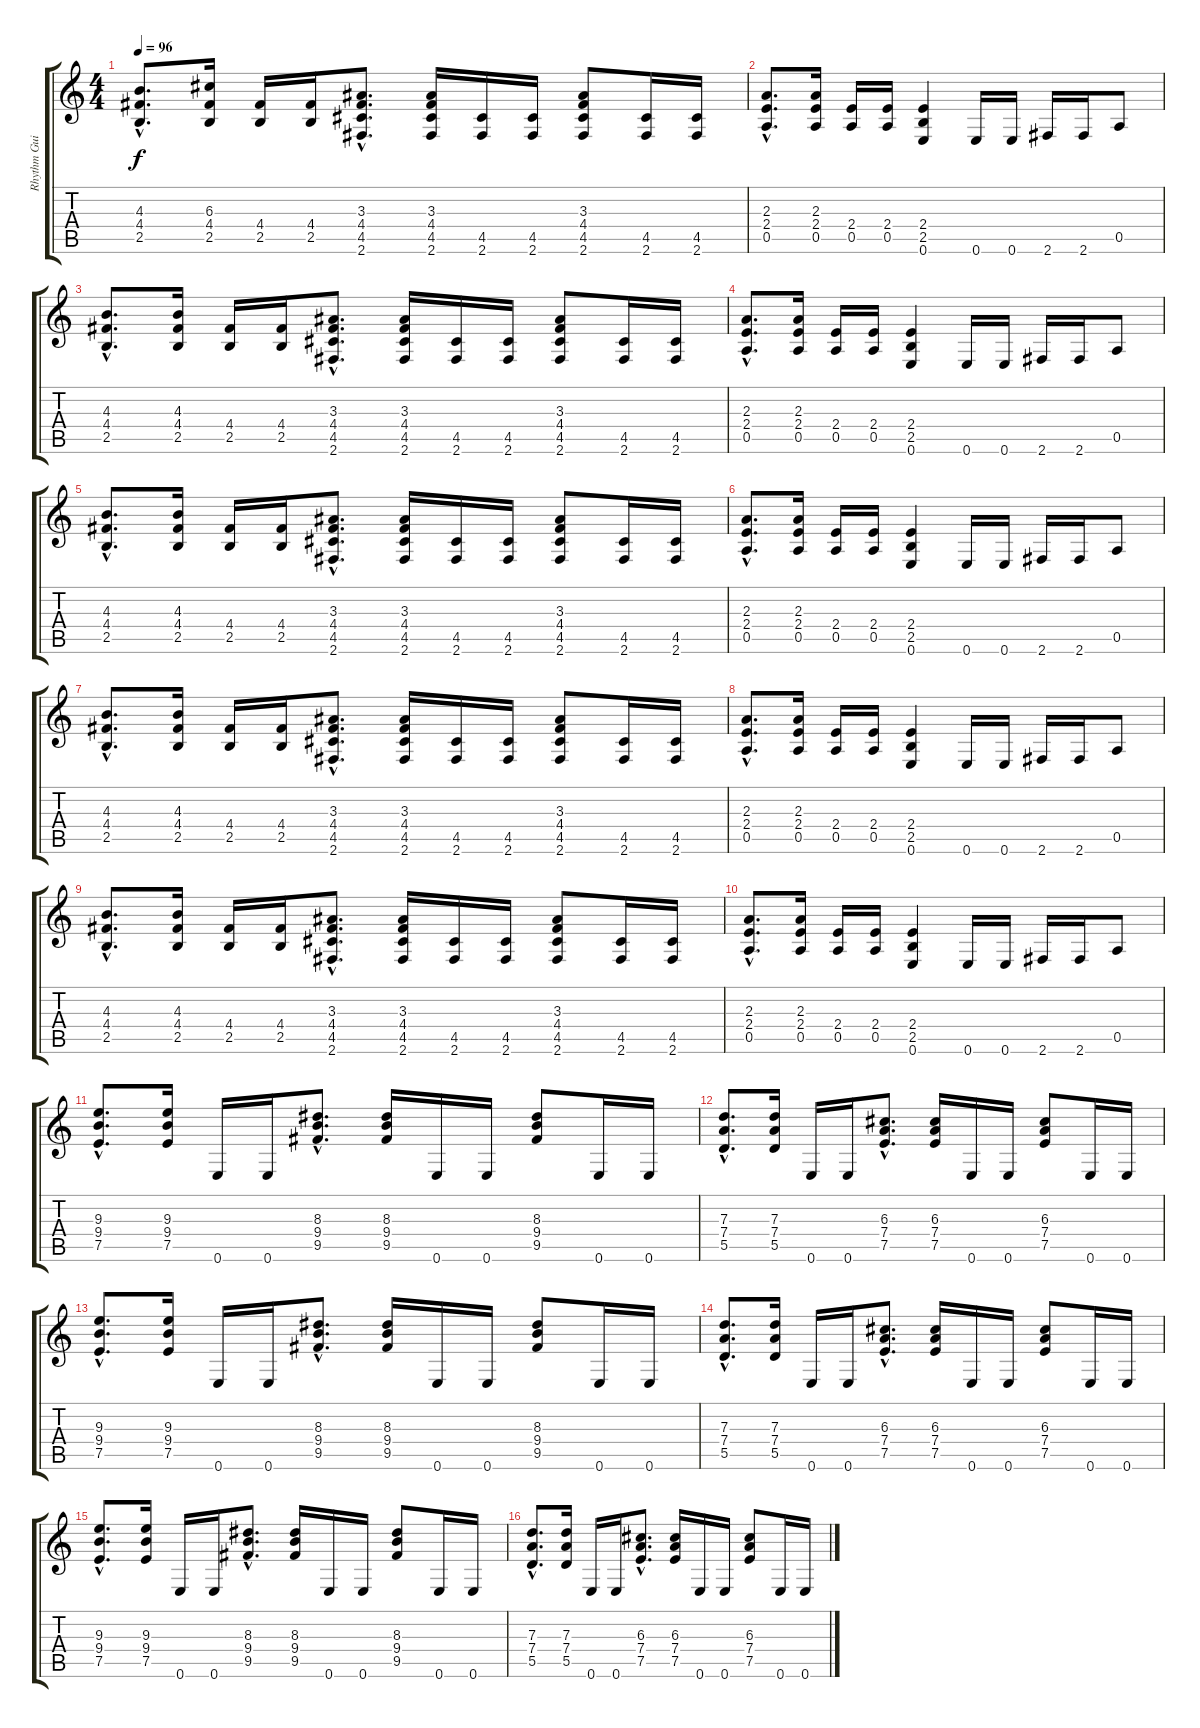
\track ("Rhythm Guitar" "Rhythm Gui") {instrument overdrivenguitar}
\staff {score tabs}
\tuning (E4 B3 G3 D3 A2 E2) {hide}
\ts (4 4)
\tempo 96
\clef g2
\ks c
(4.3{hac} 4.4{hac} 2.5{hac}).8{d dy f} (6.3 4.4 2.5).16 (4.4 2.5).16 (4.4 2.5).16 (3.3{hac} 4.4{hac} 4.5{hac} 2.6{hac}).8{d} (3.3 4.4 4.5 2.6).16 (4.5 2.6).16 (4.5 2.6).16 (3.3 4.4 4.5 2.6).8 (4.5 2.6).16 (4.5 2.6).16 |
(2.3{hac} 2.4{hac} 0.5{hac}).8{d} (2.3 2.4 0.5).16 (2.4 0.5).16 (2.4 0.5).16 (2.4 2.5 0.6).4 0.6.16 0.6.16 2.6.16 2.6.16 0.5.8 |
(4.3{hac} 4.4{hac} 2.5{hac}).8{d} (4.3 4.4 2.5).16 (4.4 2.5).16 (4.4 2.5).16 (3.3{hac} 4.4{hac} 4.5{hac} 2.6{hac}).8{d} (3.3 4.4 4.5 2.6).16 (4.5 2.6).16 (4.5 2.6).16 (3.3 4.4 4.5 2.6).8 (4.5 2.6).16 (4.5 2.6).16 |
(2.3{hac} 2.4{hac} 0.5{hac}).8{d} (2.3 2.4 0.5).16 (2.4 0.5).16 (2.4 0.5).16 (2.4 2.5 0.6).4 0.6.16 0.6.16 2.6.16 2.6.16 0.5.8 |
(4.3{hac} 4.4{hac} 2.5{hac}).8{d} (4.3 4.4 2.5).16 (4.4 2.5).16 (4.4 2.5).16 (3.3{hac} 4.4{hac} 4.5{hac} 2.6{hac}).8{d} (3.3 4.4 4.5 2.6).16 (4.5 2.6).16 (4.5 2.6).16 (3.3 4.4 4.5 2.6).8 (4.5 2.6).16 (4.5 2.6).16 |
(2.3{hac} 2.4{hac} 0.5{hac}).8{d} (2.3 2.4 0.5).16 (2.4 0.5).16 (2.4 0.5).16 (2.4 2.5 0.6).4 0.6.16 0.6.16 2.6.16 2.6.16 0.5.8 |
(4.3{hac} 4.4{hac} 2.5{hac}).8{d} (4.3 4.4 2.5).16 (4.4 2.5).16 (4.4 2.5).16 (3.3{hac} 4.4{hac} 4.5{hac} 2.6{hac}).8{d} (3.3 4.4 4.5 2.6).16 (4.5 2.6).16 (4.5 2.6).16 (3.3 4.4 4.5 2.6).8 (4.5 2.6).16 (4.5 2.6).16 |
(2.3{hac} 2.4{hac} 0.5{hac}).8{d} (2.3 2.4 0.5).16 (2.4 0.5).16 (2.4 0.5).16 (2.4 2.5 0.6).4 0.6.16 0.6.16 2.6.16 2.6.16 0.5.8 |
(4.3{hac} 4.4{hac} 2.5{hac}).8{d} (4.3 4.4 2.5).16 (4.4 2.5).16 (4.4 2.5).16 (3.3{hac} 4.4{hac} 4.5{hac} 2.6{hac}).8{d} (3.3 4.4 4.5 2.6).16 (4.5 2.6).16 (4.5 2.6).16 (3.3 4.4 4.5 2.6).8 (4.5 2.6).16 (4.5 2.6).16 |
(2.3{hac} 2.4{hac} 0.5{hac}).8{d} (2.3 2.4 0.5).16 (2.4 0.5).16 (2.4 0.5).16 (2.4 2.5 0.6).4 0.6.16 0.6.16 2.6.16 2.6.16 0.5.8 |
(9.3{hac} 9.4{hac} 7.5{hac}).8{d} (9.3 9.4 7.5).16 0.6.16 0.6.16 (8.3{hac} 9.4{hac} 9.5{hac}).8{d} (8.3 9.4 9.5).16 0.6.16 0.6.16 (8.3 9.4 9.5).8 0.6.16 0.6.16 |
(7.3{hac} 7.4{hac} 5.5{hac}).8{d} (7.3 7.4 5.5).16 0.6.16 0.6.16 (6.3{hac} 7.4{hac} 7.5{hac}).8{d} (6.3 7.4 7.5).16 0.6.16 0.6.16 (6.3 7.4 7.5).8 0.6.16 0.6.16 |
(9.3{hac} 9.4{hac} 7.5{hac}).8{d} (9.3 9.4 7.5).16 0.6.16 0.6.16 (8.3{hac} 9.4{hac} 9.5{hac}).8{d} (8.3 9.4 9.5).16 0.6.16 0.6.16 (8.3 9.4 9.5).8 0.6.16 0.6.16 |
(7.3{hac} 7.4{hac} 5.5{hac}).8{d} (7.3 7.4 5.5).16 0.6.16 0.6.16 (6.3{hac} 7.4{hac} 7.5{hac}).8{d} (6.3 7.4 7.5).16 0.6.16 0.6.16 (6.3 7.4 7.5).8 0.6.16 0.6.16 |
(9.3{hac} 9.4{hac} 7.5{hac}).8{d} (9.3 9.4 7.5).16 0.6.16 0.6.16 (8.3{hac} 9.4{hac} 9.5{hac}).8{d} (8.3 9.4 9.5).16 0.6.16 0.6.16 (8.3 9.4 9.5).8 0.6.16 0.6.16 |
(7.3{hac} 7.4{hac} 5.5{hac}).8{d} (7.3 7.4 5.5).16 0.6.16 0.6.16 (6.3{hac} 7.4{hac} 7.5{hac}).8{d} (6.3 7.4 7.5).16 0.6.16 0.6.16 (6.3 7.4 7.5).8 0.6.16 0.6.16
